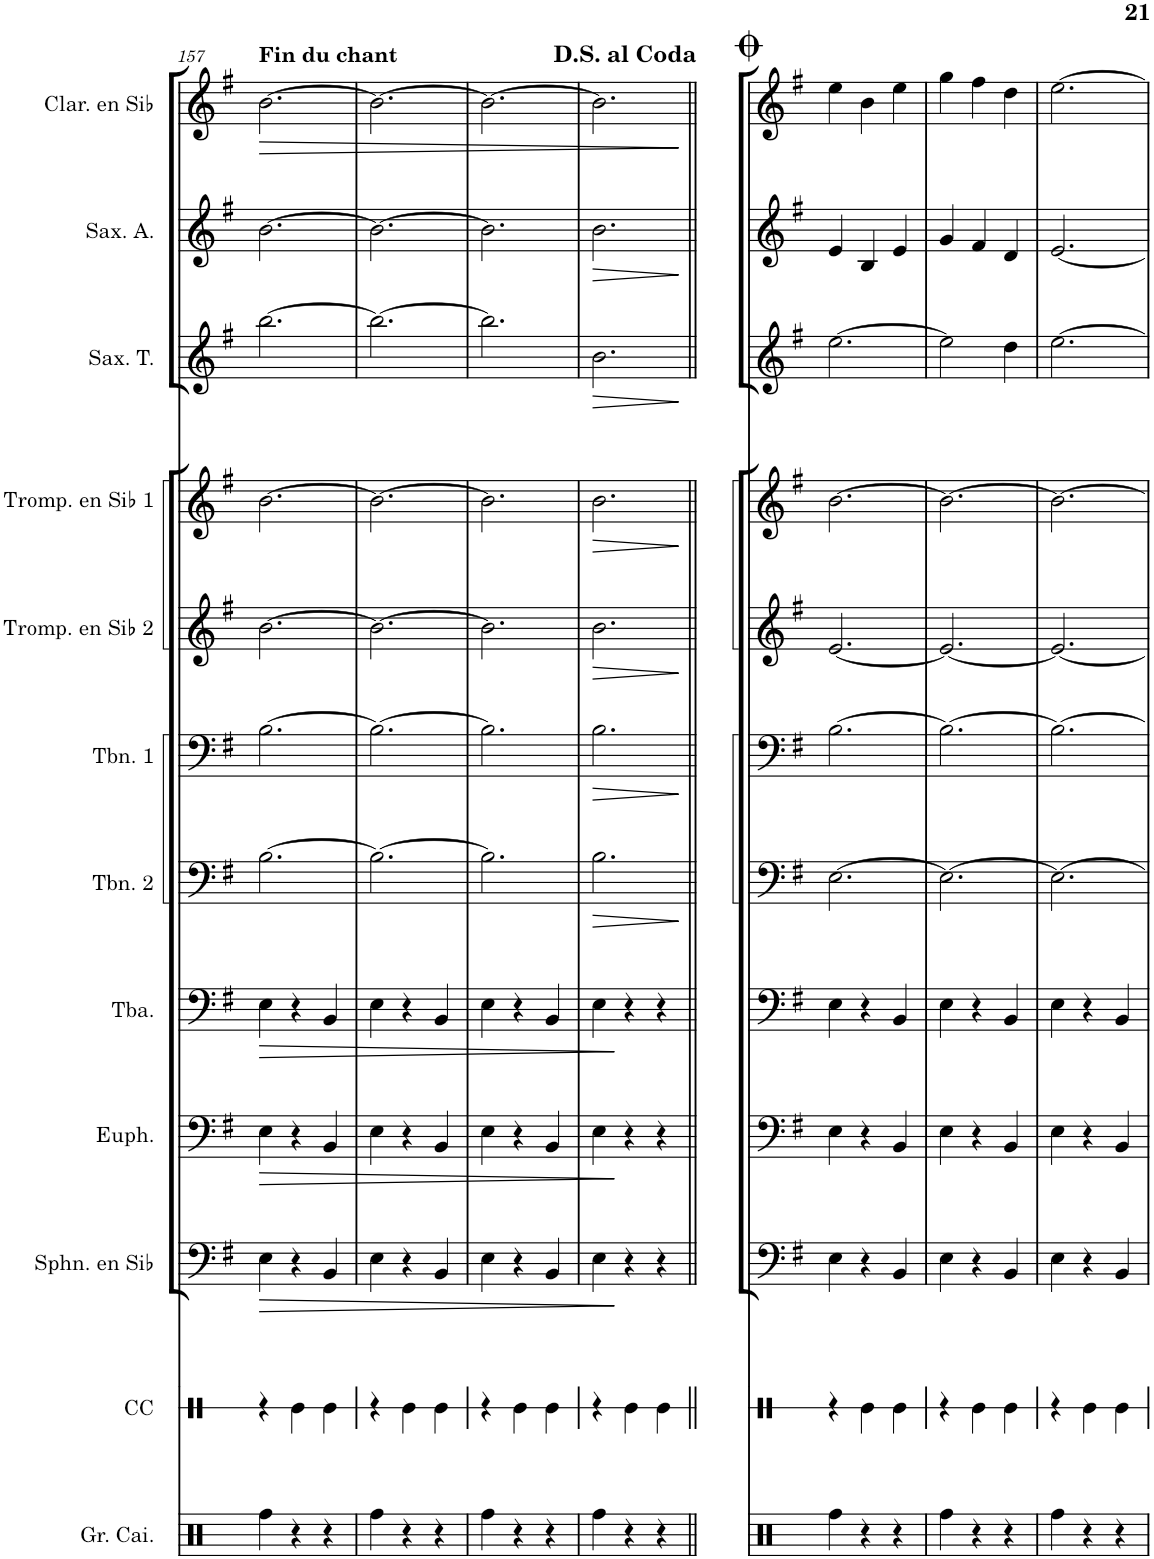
**kern	**kern	**kern	**dynam	**kern	**dynam	**kern	**dynam	**kern	**dynam	**kern	**dynam	**kern	**dynam	**kern	**dynam	**kern	**dynam	**kern	**dynam	**kern	**dynam
*part12	*part11	*part10	*part10	*part9	*part9	*part8	*part8	*part7	*part7	*part6	*part6	*part5	*part5	*part4	*part4	*part3	*part3	*part2	*part2	*part1	*part1
*staff12	*staff11	*staff10	*staff10	*staff9	*staff9	*staff8	*staff8	*staff7	*staff7	*staff6	*staff6	*staff5	*staff5	*staff4	*staff4	*staff3	*staff3	*staff2	*staff2	*staff1	*staff1
*I"Grosses caisses	*I"Caisse claire	*I"Sousaphone en Sib	*	*I"Euphonium	*	*I"Tuba	*	*I"Trombone 2	*	*I"Trombone 1	*	*I"Trompette en Sib 2	*	*I"Trompette en Sib 1	*	*I"Saxophone Ténor	*	*I"Saxophone Alto	*	*I"Clarinette en Sib	*
*I'Gr. Cai.	*I'CC	*I'Sphn. en Sib	*	*I'Euph.	*	*I'Tba.	*	*I'Tbn. 2	*	*I'Tbn. 1	*	*I'Tromp. en Sib 2	*	*I'Tromp. en Sib 1	*	*I'Sax. T.	*	*I'Sax. A.	*	*I'Clar. en Sib	*
!!LO:PB:g=z
*clefX	*clefX	*clefF4	*	*clefF4	*	*clefF4	*	*clefF4	*	*clefF4	*	*clefG2	*	*clefG2	*	*clefG2	*	*clefG2	*	*clefG2	*
*	*	*Trd7c12	*	*	*	*	*	*	*	*	*	*Trd1c2	*	*Trd1c2	*	*Trd7c12	*	*Trd5c9	*	*Trd1c2	*
*k[]	*k[]	*k[f#]	*	*k[f#]	*	*k[f#]	*	*k[f#]	*	*k[f#]	*	*k[f#]	*	*k[f#]	*	*k[f#]	*	*k[f#]	*	*k[f#]	*
*M3/4	*M3/4	*M3/4	*	*M3/4	*	*M3/4	*	*M3/4	*	*M3/4	*	*M3/4	*	*M3/4	*	*M3/4	*	*M3/4	*	*M3/4	*
=157	=157	=157	=157	=157	=157	=157	=157	=157	=157	=157	=157	=157	=157	=157	=157	=157	=157	=157	=157	=157	=157
!	!	!	!	!	!	!	!	!	!	!	!	!	!	!	!	!	!	!	!	!LO:TX:a:B:t=Fin du chant	!
!	!	!	!LO:HP:b	!	!LO:HP:b	!	!LO:HP:b	!	!	!	!	!	!	!	!	!	!	!	!	!	!LO:HP:b
4Rff\	4r	4E\	>	4E\	>	4E\	>	[2.B\	.	[2.B\	.	[2.b\	.	[2.b\	.	[2.bb\	.	[2.b\	.	[2.b\	>
4r	4Re\	4r	.	4r	.	4r	.	.	.	.	.	.	.	.	.	.	.	.	.	.	.
4r	4Re\	4BB/	.	4BB/	.	4BB/	.	.	.	.	.	.	.	.	.	.	.	.	.	.	.
=158	=158	=158	=158	=158	=158	=158	=158	=158	=158	=158	=158	=158	=158	=158	=158	=158	=158	=158	=158	=158	=158
4Rff\	4r	4E\	.	4E\	.	4E\	.	2.B\_	.	2.B\_	.	2.b\_	.	2.b\_	.	2.bb\_	.	2.b\_	.	2.b\_	.
4r	4Re\	4r	.	4r	.	4r	.	.	.	.	.	.	.	.	.	.	.	.	.	.	.
4r	4Re\	4BB/	.	4BB/	.	4BB/	.	.	.	.	.	.	.	.	.	.	.	.	.	.	.
=159	=159	=159	=159	=159	=159	=159	=159	=159	=159	=159	=159	=159	=159	=159	=159	=159	=159	=159	=159	=159	=159
4Rff\	4r	4E\	.	4E\	.	4E\	.	2.B\]	.	2.B\]	.	2.b\]	.	2.b\]	.	2.bb\]	.	2.b\]	.	2.b\_	.
4r	4Re\	4r	.	4r	.	4r	.	.	.	.	.	.	.	.	.	.	.	.	.	.	.
4r	4Re\	4BB/	.	4BB/	.	4BB/	.	.	.	.	.	.	.	.	.	.	.	.	.	.	.
=160	=160	=160	=160	=160	=160	=160	=160	=160	=160	=160	=160	=160	=160	=160	=160	=160	=160	=160	=160	=160	=160
!	!	!	!	!	!	!	!	!	!LO:HP:b	!	!LO:HP:b	!	!LO:HP:b	!	!LO:HP:b	!	!LO:HP:b	!	!LO:HP:b	!	!
4Rff\	4r	4E\	.	4E\	.	4E\	.	2.B\	>	2.B\	>	2.b\	>	2.b\	>	2.b\	>	2.b\	>	2.b\]	.
4r	4Re\	4r	]	4r	]	4r	]	.	.	.	.	.	.	.	.	.	.	.	.	.	.
4r	4Re\	4r	.	4r	.	4r	.	.	.	.	.	.	.	.	.	.	.	.	.	.	.
.	.	.	.	.	.	.	.	.	]	.	]	.	]	.	]	.	]	.	]	.	]
!	!	!	!	!	!	!	!	!	!	!	!	!	!	!	!	!	!	!	!	!LO:TX:a:t=<b>D.S. al Coda</b>	!
=161||	=161||	=161||	=161||	=161||	=161||	=161||	=161||	=161||	=161||	=161||	=161||	=161||	=161||	=161||	=161||	=161||	=161||	=161||	=161||	=161||	=161||
4Rff\	4r	4E\	.	4E\	.	4E\	.	[2.E\	.	[2.B\	.	[2.e/	.	[2.b\	.	[2.ee\	.	4e/	.	4ee\	.
4r	4Re\	4r	.	4r	.	4r	.	.	.	.	.	.	.	.	.	.	.	4B/	.	4b\	.
4r	4Re\	4BB/	.	4BB/	.	4BB/	.	.	.	.	.	.	.	.	.	.	.	4e/	.	4ee\	.
=162	=162	=162	=162	=162	=162	=162	=162	=162	=162	=162	=162	=162	=162	=162	=162	=162	=162	=162	=162	=162	=162
4Rff\	4r	4E\	.	4E\	.	4E\	.	2.E\_	.	2.B\_	.	2.e/_	.	2.b\_	.	2ee\]	.	4g/	.	4gg\	.
4r	4Re\	4r	.	4r	.	4r	.	.	.	.	.	.	.	.	.	.	.	4f#/	.	4ff#\	.
4r	4Re\	4BB/	.	4BB/	.	4BB/	.	.	.	.	.	.	.	.	.	4dd\	.	4d/	.	4dd\	.
=163	=163	=163	=163	=163	=163	=163	=163	=163	=163	=163	=163	=163	=163	=163	=163	=163	=163	=163	=163	=163	=163
4Rff\	4r	4E\	.	4E\	.	4E\	.	2.E\_	.	2.B\_	.	2.e/_	.	2.b\_	.	[2.ee\	.	[2.e/	.	[2.ee\	.
4r	4Re\	4r	.	4r	.	4r	.	.	.	.	.	.	.	.	.	.	.	.	.	.	.
4r	4Re\	4BB/	.	4BB/	.	4BB/	.	.	.	.	.	.	.	.	.	.	.	.	.	.	.
=	=	=	=	=	=	=	=	=	=	=	=	=	=	=	=	=	=	=	=	=	=
*-	*-	*-	*-	*-	*-	*-	*-	*-	*-	*-	*-	*-	*-	*-	*-	*-	*-	*-	*-	*-	*-
